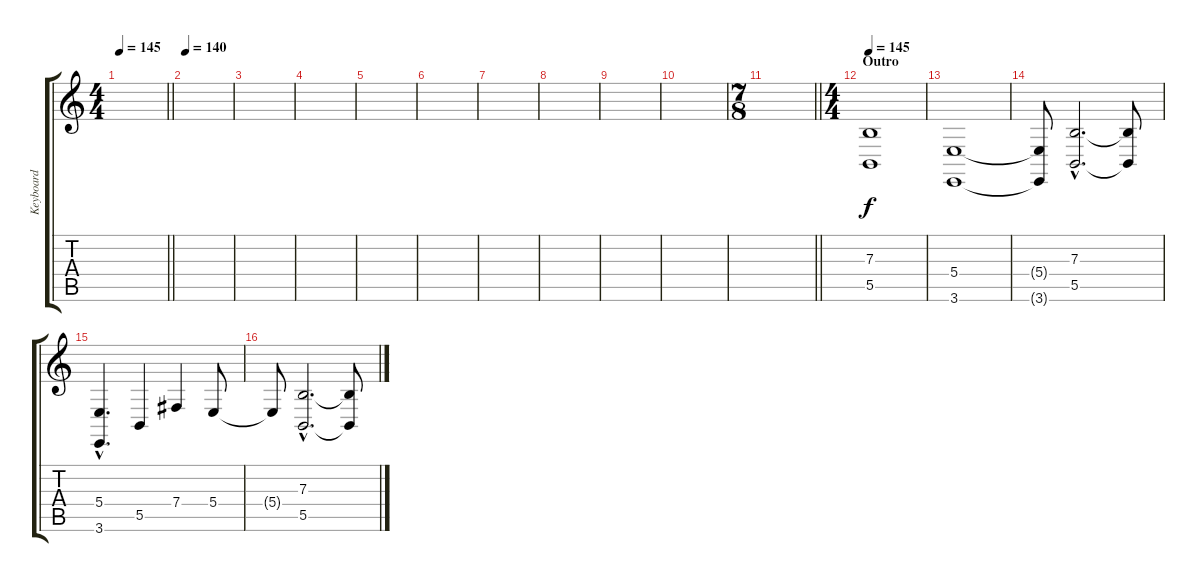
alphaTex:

\track ("Keyboard" "Keyboard") {instrument synthstrings1}
\staff {score tabs}
\tuning (Db4 Ab3 E3 B2 Gb2 Db2) {hide}
\ts (4 4)
\tempo 145
\clef g2
\barLineRight lightlight
\ks c
|
\tempo 140
|
|
|
|
|
|
|
|
|
\ts (7 8)
\barLineRight lightlight
|
\ts (4 4)
\section ("" "Outro")
\tempo 145
(7.3 5.5).1{volume 6 instrument lead2sawtooth} |
(5.4 3.6).1 |
(5.4{t} 3.6{t}).8 (7.3{hac} 5.5{hac}).2{d} (7.3{t} 5.5{t}).8 |
(5.4{hac} 3.6{hac}).4{d} 5.5.4 7.4.4 5.4.8 |
5.4{t}.8 (7.3{hac} 5.5{hac}).2{d} (7.3{t} 5.5{t}).8
